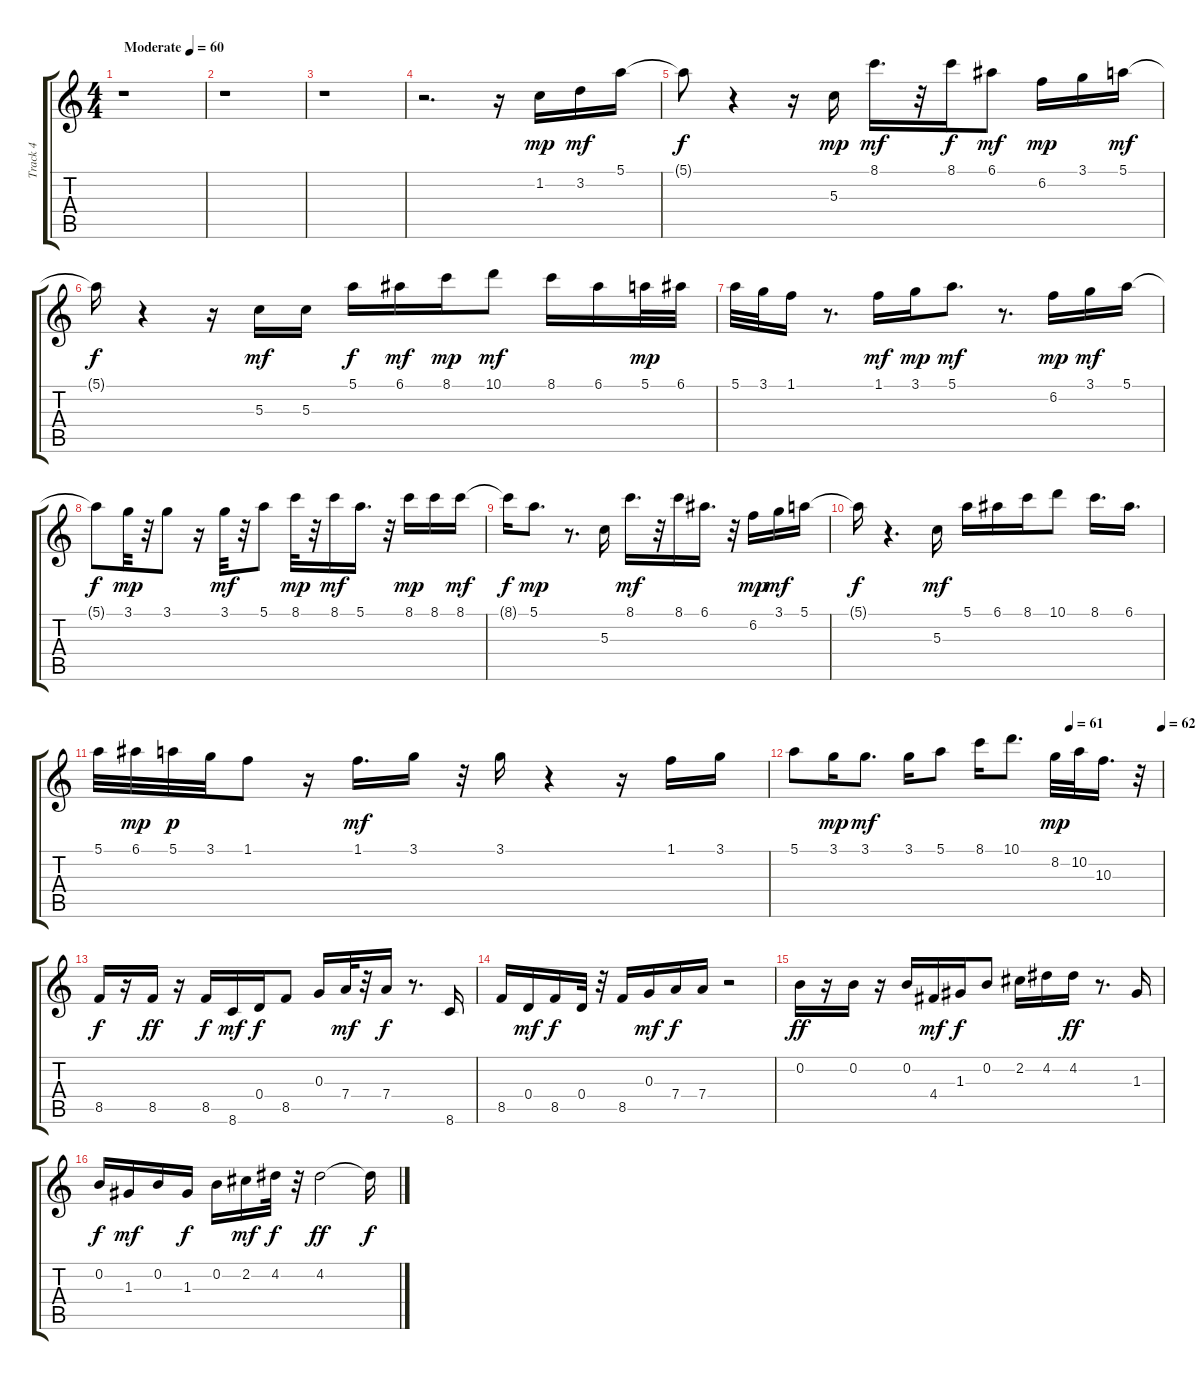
\track ("Track 4" "Track 4") {instrument acousticguitarnylon}
\staff {score tabs}
\tuning (E4 B3 G3 D3 A2 E2) {hide}
\ts (4 4)
\tempo (60 "Moderate")
\clef g2
\ks c
r.1{dy mp instrument acousticguitarnylon} |
r.1 |
r.1 |
r.2{d} r.16 1.2.16 3.2.16{dy mf} 5.1.16 |
5.1{t}.8{dy f} r.4 r.16 5.3.16{dy mp} 8.1.16{d dy mf} r.32 8.1.16{dy f} 6.1.8{dy mf} 6.2.16{dy mp} 3.1.16 5.1.16{dy mf} |
5.1{t}.16{dy f} r.4 r.16 5.3.16{dy mf} 5.3.16 5.1.16{dy f} 6.1.16{dy mf} 8.1.16{dy mp} 10.1.8{dy mf} 8.1.16 6.1.16 5.1.32{dy mp} 6.1.32 |
5.1.32 3.1.32 1.1.16 r.8{d} 1.1.16{dy mf} 3.1.16{dy mp} 5.1.8{d dy mf} r.8{d} 6.2.16{dy mp} 3.1.16{dy mf} 5.1.16 |
5.1{t}.8{dy f} 3.1.32{dy mp} r.32 3.1.8 r.16 3.1.32{dy mf} r.32 5.1.8 8.1.32{dy mp} r.32 8.1.16{dy mf} 5.1.16{d} r.32 8.1.16{dy mp} 8.1.16 8.1.16{dy mf} |
8.1{t}.16{dy f} 5.1.8{d dy mp} r.8{d} 5.3.16 8.1.16{d dy mf} r.32 8.1.16 6.1.16{d} r.32 6.2.16{dy mp} 3.1.16{dy mf} 5.1.16 |
5.1{t}.16{dy f} r.4{d} 5.3.16{dy mf} 5.1.16 6.1.16 8.1.16 10.1.8 8.1.16{d} 6.1.16{d} |
5.1.32 6.1.32{dy mp} 5.1.32{dy p} 3.1.32 1.1.8 r.16 1.1.16{d dy mf} 3.1.16 r.32 3.1.16 r.4 r.16 1.1.16 3.1.16 |
\tempo (61 0.75)
\tempo (62 1)
5.1.8 3.1.16{dy mp} 3.1.8{d dy mf} 3.1.16 5.1.8 8.1.16 10.1.8{d} 8.2.32{dy mp} 10.2.32 10.3.16{d} r.32 |
8.5.16{dy f} r.16 8.5.16{dy ff} r.16 8.5.16{dy f} 8.6.16{dy mf} 0.4.16{dy f} 8.5.8 0.3.16 7.4.32{dy mf} r.32 7.4.16{dy f} r.8{d} 8.6.16 |
8.5.16 0.4.16{dy mf} 8.5.16{dy f} 0.4.32 r.32 8.5.16 0.3.16{dy mf} 7.4.16{dy f} 7.4.16 r.2 |
0.2.16{dy ff} r.16 0.2.16 r.16 0.2.16 4.4.16{dy mf} 1.3.16{dy f} 0.2.8 2.2.16 4.2.16 4.2.16{dy ff} r.8{d} 1.3.16 |
0.2.16{dy f} 1.3.16{dy mf} 0.2.16 1.3.16{dy f} 0.2.16 2.2.16{dy mf} 4.2.32{dy f} r.32 4.2.2{dy ff} 4.2{t}.16{dy f}
